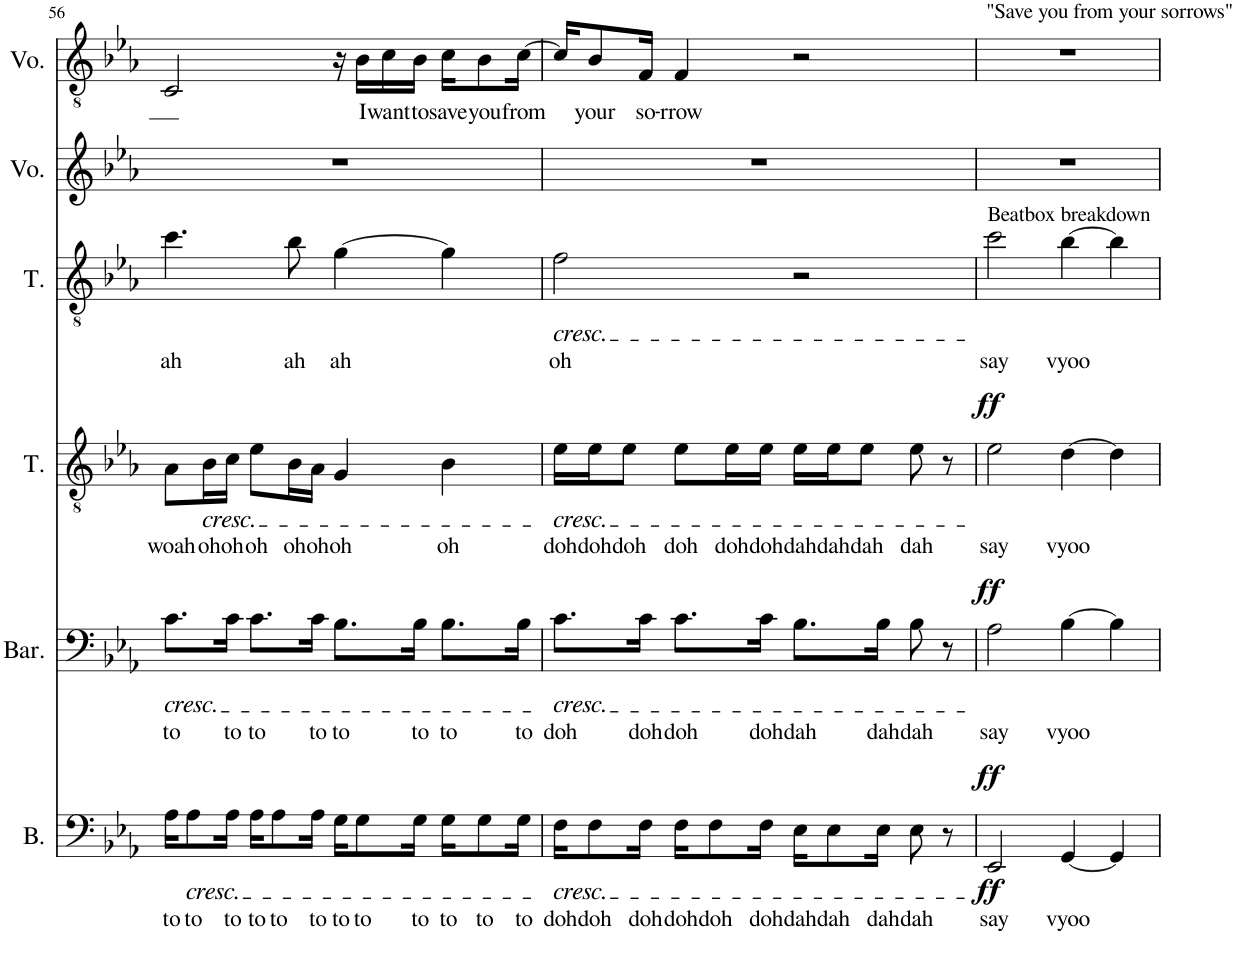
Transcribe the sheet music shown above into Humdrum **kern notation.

**kern	**text	**dynam	**kern	**text	**dynam	**kern	**text	**dynam	**kern	**text	**kern	**kern	**text
*part6	*part6	*part6	*part5	*part5	*part5	*part4	*part4	*part4	*part3	*part3	*part2	*part1	*part1
*staff6	*staff6	*staff6	*staff5	*staff5	*staff5	*staff4	*staff4	*staff4	*staff3	*staff3	*staff2	*staff1	*staff1
*I"Bass	*	*	*I"Baritone	*	*	*I"Tenor	*	*	*I"Tenor	*	*I"Voice	*I"Voice	*
*I'B.	*	*	*I'Bar.	*	*	*I'T.	*	*	*I'T.	*	*I'Vo.	*I'Vo.	*
!!LO:PB:g=z
*clefF4	*	*	*clefF4	*	*	*clefGv2	*	*	*clefGv2	*	*clefG2	*clefGv2	*
*k[b-e-a-]	*	*	*k[b-e-a-]	*	*	*k[b-e-a-]	*	*	*k[b-e-a-]	*	*k[b-e-a-]	*k[b-e-a-]	*
*M4/4	*	*	*M4/4	*	*	*M4/4	*	*	*M4/4	*	*M4/4	*M4/4	*
=56	=56	=56	=56	=56	=56	=56	=56	=56	=56	=56	=56	=56	=56
!	!	!	!LO:TX:b:i:t=cresc.	!	!	!	!	!	!	!	!	!	!
!	!LO:LY:b	!	!	!LO:LY:b	!	!	!LO:LY:b	!	!	!LO:LY:b	!	!	!
16A-\KL	to	.	8.c\L	to	.	8A-\L	woah	.	4.cc\	ah	1r	2C/	.
!LO:TX:b:i:t=cresc.	!	!	!	!	!	!	!	!	!	!	!	!	!
!	!LO:LY:b	!	!	!	!	!	!	!	!	!	!	!	!
8A-\	to	.	.	.	.	.	.	.	.	.	.	.	.
!	!	!	!	!	!	!LO:TX:b:i:t=cresc.	!	!	!	!	!	!	!
!	!	!	!	!	!	!	!LO:LY:b	!	!	!	!	!	!
.	.	.	.	.	.	16B-\L	oh	.	.	.	.	.	.
!	!LO:LY:b	!	!	!LO:LY:b	!	!	!LO:LY:b	!	!	!	!	!	!
16A-\Jk	to	.	16c\Jk	to	.	16c\JJ	oh	.	.	.	.	.	.
!	!LO:LY:b	!	!	!LO:LY:b	!	!	!LO:LY:b	!	!	!	!	!	!
16A-\KL	to	.	8.c\L	to	.	8e-\L	oh	.	.	.	.	.	.
!	!LO:LY:b	!	!	!	!	!	!	!	!	!	!	!	!
8A-\	to	.	.	.	.	.	.	.	.	.	.	.	.
!	!	!	!	!	!	!	!LO:LY:b	!	!	!LO:LY:b	!	!	!
.	.	.	.	.	.	16B-\L	oh	.	8b-\	ah	.	.	.
!	!LO:LY:b	!	!	!LO:LY:b	!	!	!LO:LY:b	!	!	!	!	!	!
16A-\Jk	to	.	16c\Jk	to	.	16A-\JJ	oh	.	.	.	.	.	.
!	!LO:LY:b	!	!	!LO:LY:b	!	!	!LO:LY:b	!	!	!LO:LY:b	!	!	!
16G\KL	to	.	8.B-\L	to	.	4G/	oh	.	[4g\	ah	.	16r	.
!	!LO:LY:b	!	!	!	!	!	!	!	!	!	!	!	!LO:LY:b
8G\	to	.	.	.	.	.	.	.	.	.	.	16B-\LL	I
!	!	!	!	!	!	!	!	!	!	!	!	!	!LO:LY:b
.	.	.	.	.	.	.	.	.	.	.	.	16c\	want
!	!LO:LY:b	!	!	!LO:LY:b	!	!	!	!	!	!	!	!	!LO:LY:b
16G\Jk	to	.	16B-\Jk	to	.	.	.	.	.	.	.	16B-\JJ	to
!	!LO:LY:b	!	!	!LO:LY:b	!	!	!LO:LY:b	!	!	!	!	!	!LO:LY:b
16G\KL	to	.	8.B-\L	to	.	4B-\	oh	.	4g\]	.	.	16c\KL	save
!	!LO:LY:b	!	!	!	!	!	!	!	!	!	!	!	!LO:LY:b
8G\	to	.	.	.	.	.	.	.	.	.	.	8B-\	you
!	!LO:LY:b	!	!	!LO:LY:b	!	!	!	!	!	!	!	!	!LO:LY:b
16G\Jk	to	.	16B-\Jk	to	.	.	.	.	.	.	.	[16c\Jk	from
=57	=57	=57	=57	=57	=57	=57	=57	=57	=57	=57	=57	=57	=57
!	!	!	!	!	!	!	!	!	!LO:TX:b:i:t=cresc.	!	!	!	!
!	!	!	!	!	!	!LO:TX:b:i:t=cresc.	!	!	!	!	!	!	!
!	!	!	!LO:TX:b:i:t=cresc.	!	!	!	!	!	!	!	!	!	!
!LO:TX:b:i:t=cresc.	!	!	!	!	!	!	!	!	!	!	!	!	!
!	!LO:LY:b	!	!	!LO:LY:b	!	!	!LO:LY:b	!	!	!LO:LY:b	!	!	!
16F\KL	doh	.	8.c\L	doh	.	16e-\LL	doh	.	2f\	oh	1r	16c/KL]	.
!	!LO:LY:b	!	!	!	!	!	!LO:LY:b	!	!	!	!	!	!LO:LY:b
8F\	doh	.	.	.	.	16e-\J	doh	.	.	.	.	8B-/	your
!	!	!	!	!	!	!	!LO:LY:b	!	!	!	!	!	!
.	.	.	.	.	.	8e-\J	doh	.	.	.	.	.	.
!	!LO:LY:b	!	!	!LO:LY:b	!	!	!	!	!	!	!	!	!LO:LY:b
16F\Jk	doh	.	16c\Jk	doh	.	.	.	.	.	.	.	16F/Jk	so-
!	!LO:LY:b	!	!	!LO:LY:b	!	!	!LO:LY:b	!	!	!	!	!	!LO:LY:b
16F\KL	doh	.	8.c\L	doh	.	8e-\L	doh	.	.	.	.	4F/	-rrow
!	!LO:LY:b	!	!	!	!	!	!	!	!	!	!	!	!
8F\	doh	.	.	.	.	.	.	.	.	.	.	.	.
!	!	!	!	!	!	!	!LO:LY:b	!	!	!	!	!	!
.	.	.	.	.	.	16e-\L	doh	.	.	.	.	.	.
!	!LO:LY:b	!	!	!LO:LY:b	!	!	!LO:LY:b	!	!	!	!	!	!
16F\Jk	doh	.	16c\Jk	doh	.	16e-\JJ	doh	.	.	.	.	.	.
!	!LO:LY:b	!	!	!LO:LY:b	!	!	!LO:LY:b	!	!	!	!	!	!
16E-\KL	dah	.	8.B-\L	dah	.	16e-\LL	dah	.	2r	.	.	2r	.
!	!LO:LY:b	!	!	!	!	!	!LO:LY:b	!	!	!	!	!	!
8E-\	dah	.	.	.	.	16e-\J	dah	.	.	.	.	.	.
!	!	!	!	!	!	!	!LO:LY:b	!	!	!	!	!	!
.	.	.	.	.	.	8e-\J	dah	.	.	.	.	.	.
!	!LO:LY:b	!	!	!LO:LY:b	!	!	!	!	!	!	!	!	!
16E-\Jk	dah	.	16B-\Jk	dah	.	.	.	.	.	.	.	.	.
!	!LO:LY:b	!	!	!LO:LY:b	!	!	!LO:LY:b	!	!	!	!	!	!
8E-\	dah	.	8B-\	dah	.	8e-\	dah	.	.	.	.	.	.
8r	.	.	8r	.	.	8r	.	.	.	.	.	.	.
=58	=58	=58	=58	=58	=58	=58	=58	=58	=58	=58	=58	=58	=58
!	!	!	!	!	!	!	!	!	!	!	!	!LO:TX:a:t="Save you from your sorrows"	!
!	!	!	!	!	!	!	!	!	!LO:TX:a:t=Beatbox breakdown	!	!	!	!
!	!LO:LY:b	!LO:DY:b	!	!LO:LY:b	!	!	!LO:LY:b	!	!	!LO:LY:b	!	!	!
!	!	!LO:DY:n=1:a	!	!	!LO:DY:a	!	!	!LO:DY:a	!	!	!	!	!
2EE-/	say	ff ff	2A-\	say	ff	2e-\	say	ff	2cc\	say	1r	1r	.
!	!LO:LY:b	!	!	!LO:LY:b	!	!	!LO:LY:b	!	!	!LO:LY:b	!	!	!
[4GG/	vyoo	.	[4B-\	vyoo	.	[4d\	vyoo	.	[4b-\	vyoo	.	.	.
4GG/]	.	.	4B-\]	.	.	4d\]	.	.	4b-\]	.	.	.	.
=	=	=	=	=	=	=	=	=	=	=	=	=	=
*-	*-	*-	*-	*-	*-	*-	*-	*-	*-	*-	*-	*-	*-
